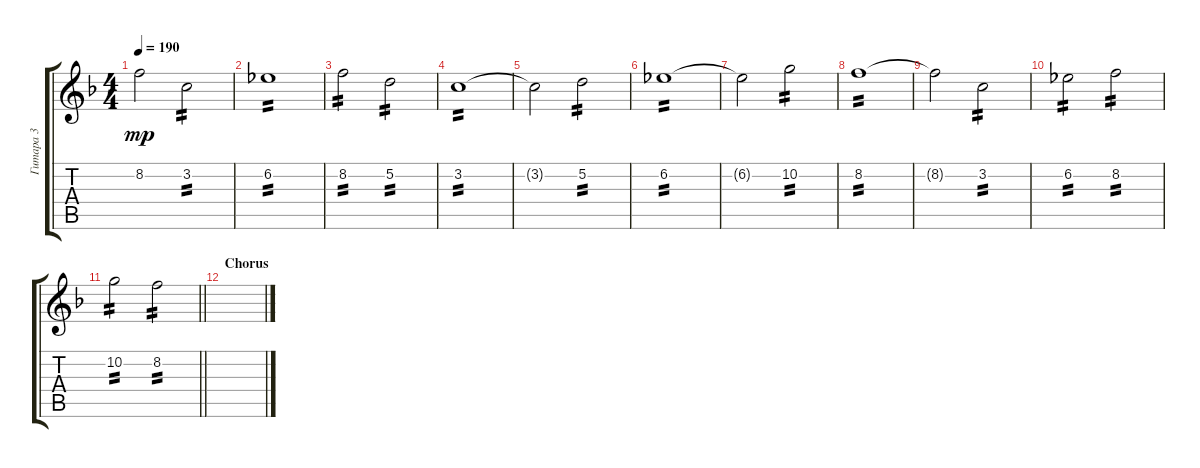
\track ("Гитара 3" "Гитара 3") {instrument distortionguitar}
\staff {score tabs}
\tuning (D4 A3 F3 C3 G2 D2) {hide}
\ts (4 4)
\tempo 190
\clef g2
\ks dminor
8.2{t}.2{dy mp} 3.2.2{tp 2} |
6.2.1{tp 2} |
8.2.2{tp 2} 5.2.2{tp 2} |
3.2.1{tp 2} |
3.2{t}.2 5.2.2{tp 2} |
6.2.1{tp 2} |
6.2{t}.2 10.2.2{tp 2} |
8.2.1{tp 2} |
8.2{t}.2 3.2.2{tp 2} |
6.2.2{tp 2} 8.2.2{tp 2} |
\barLineRight lightlight
10.2.2{tp 2} 8.2.2{tp 2} |
\section ("" "Chorus")
